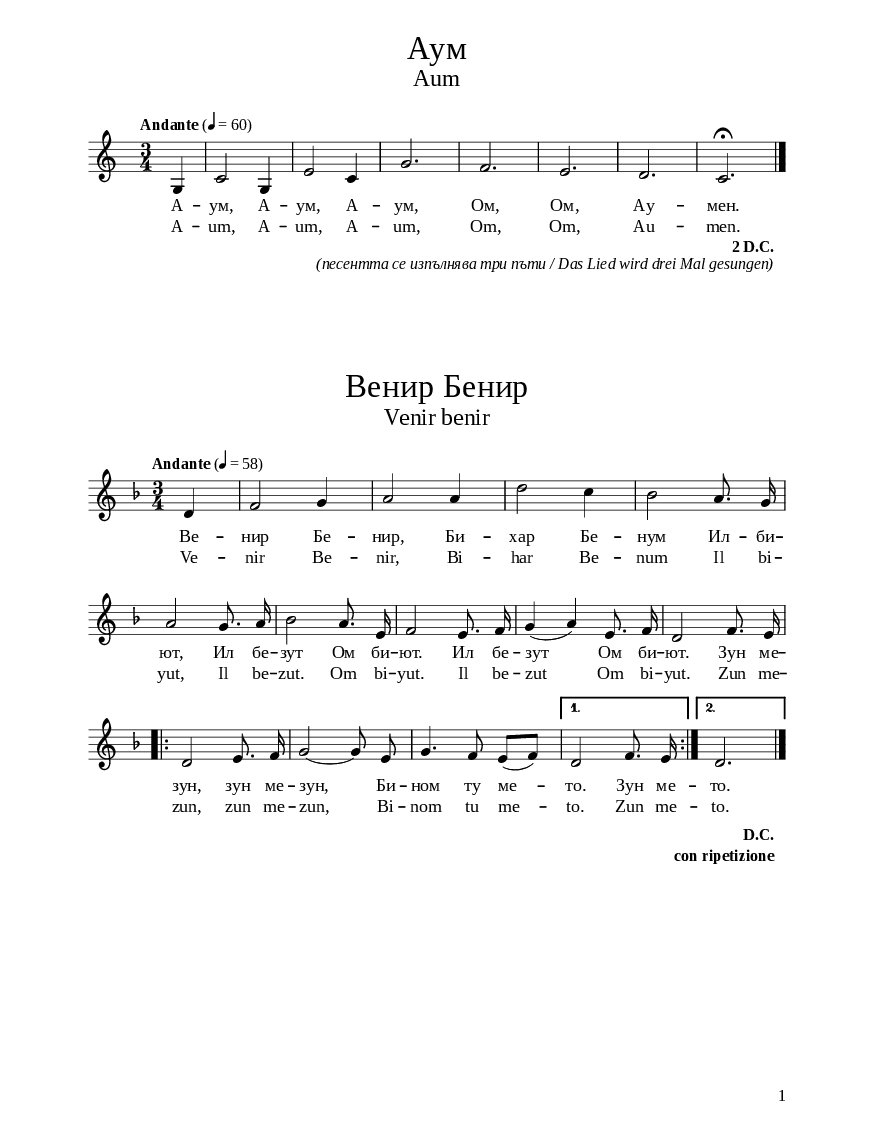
\version "2.22.1"

% include paper part and global functions
\include "include/globals.ily"

\bookpart {
  \include "include/bookpart-paper.ily"
  \score {
    \include "include/score-layout.ily"

    \new Voice \absolute {

      \clef treble
      \key c \major
      \time 3/4
      \tempoFunc "Andante" 4 "60"
      \autoBeamOff
      \partial 4

      g4 |  c'2 g4 | e'2 c'4 | g'2. |  f'2. | e'2. | d'2. | c'2. \fermata | \bar "|."
    }

    \addlyrics {
      А -- ум, А
      -- ум, А -- ум, Ом, Ом, Ау -- мен.
    }

    \addlyrics {
      A -- um, A --
      um, A -- um, Om, Om, Au -- men.}
      \header {
        title = \titleFunc "Аум" "Aum"
      }

      \midi{}

    } % score

     \markup \dc-one "2 D.C." 
     \markup \italic \dc-one-nobold "(песентта се изпълнява три пъти / Das Lied wird drei Mal gesungen)"

    \markup \empty-three
    % include foreign translation(s) of the song

    \score {
      \include "include/score-layout.ily"

      \new Voice \absolute {
        \clef treble
        \key d \minor
        \time 3/4
        \tempoFunc "Andante" 4 "58"
        \autoBeamOff

        \partial 4
        d'4 | f'2 g'4 | a'2 a'4 | d''2 c''4 | bes'2 a'8. g'16 \break |

        a'2 g'8. a'16 | bes'2 a'8. e'16 | f'2 e'8. f'16 | g'4 ( a' ) e'8. f'16 |  d'2 f'8. e'16 \break |

        \repeat volta 2 { d'2 e'8. f'16 | g'2 ~ g'8 e' | g'4. f'8 e' [( f' )] |} \alternative { { d'2 f'8. e'16  | } { d'2. \break | \bar "|."} }
      }

      \addlyrics {
        Ве -- нир Бе
        -- нир, Би -- хар Бе -- нум Ил -- би -- ют, Ил
        бе -- зут Ом би -- ют. Ил бе -- зут Ом би --
        ют. Зун ме -- зун, зун ме -- зун, Би -- ном ту
        ме -- то. Зун ме -- то.
      }

      \addlyrics {
        Ve -- nir Be --
        nir, Bi -- har Be -- num Il bi -- yut, Il be -- zut. Om bi --
        yut. Il be -- zut Om bi -- yut. Zun me -- zun, zun me --
        zun, Bi -- nom tu me -- to. Zun me -- to.}

        \header {
          title = \titleFunc "Венир Бенир" "Venir benir"
        }

        \midi{}

      } % score
      
          \markup \dc-two "D.C." "con ripetizione"


    } % bookpart


